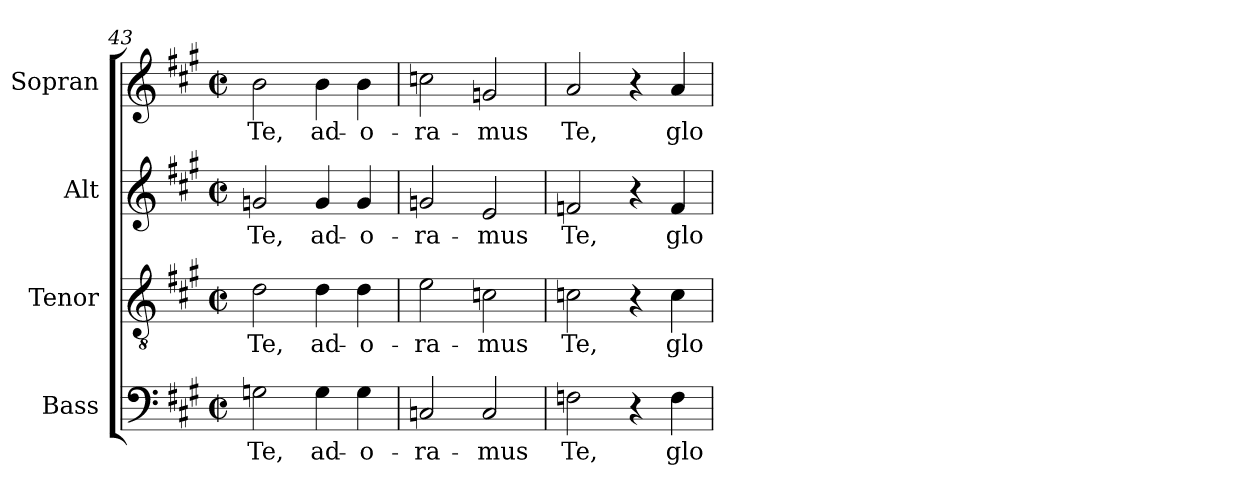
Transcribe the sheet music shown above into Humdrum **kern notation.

**kern	**text	**kern	**text	**kern	**text	**kern	**text
*part4	*part4	*part3	*part3	*part2	*part2	*part1	*part1
*staff4	*staff4	*staff3	*staff3	*staff2	*staff2	*staff1	*staff1
*I"Bass	*	*I"Tenor	*	*I"Alt	*	*I"Sopran	*
*I'B.	*	*I'T.	*	*I'A.	*	*I'S.	*
*clefF4	*	*clefGv2	*	*clefG2	*	*clefG2	*
*k[f#c#g#]	*	*k[f#c#g#]	*	*k[f#c#g#]	*	*k[f#c#g#]	*
*A:	*	*A:	*	*A:	*	*A:	*
*M2/2	*	*M2/2	*	*M2/2	*	*M2/2	*
*met(c|)	*	*met(c|)	*	*met(c|)	*	*met(c|)	*
=43	=43	=43	=43	=43	=43	=43	=43
!	!LO:LY:b	!	!LO:LY:b	!	!LO:LY:b	!	!LO:LY:b
2Gn\	Te,	2d\	Te,	2gn/	Te,	2b\	Te,
!	!LO:LY:b	!	!LO:LY:b	!	!LO:LY:b	!	!LO:LY:b
4G\	ad-	4d\	ad-	4g/	ad-	4b\	ad-
!	!LO:LY:b	!	!LO:LY:b	!	!LO:LY:b	!	!LO:LY:b
4G\	-o-	4d\	-o-	4g/	-o-	4b\	-o-
=44	=44	=44	=44	=44	=44	=44	=44
!	!LO:LY:b	!	!LO:LY:b	!	!LO:LY:b	!	!LO:LY:b
2Cn/	-ra-	2e\	-ra-	2gn/	-ra-	2ccn\	-ra-
!	!LO:LY:b	!	!LO:LY:b	!	!LO:LY:b	!	!LO:LY:b
2C/	-mus	2cn\	-mus	2e/	-mus	2gn/	-mus
=45	=45	=45	=45	=45	=45	=45	=45
!	!LO:LY:b	!	!LO:LY:b	!	!LO:LY:b	!	!LO:LY:b
2Fn\	Te,	2cn\	Te,	2fn/	Te,	2a/	Te,
4r	.	4r	.	4r	.	4r	.
!	!LO:LY:b	!	!LO:LY:b	!	!LO:LY:b	!	!LO:LY:b
4F\	glo-	4c\	glo-	4f/	glo-	4a/	glo-
=	=	=	=	=	=	=	=
*-	*-	*-	*-	*-	*-	*-	*-
